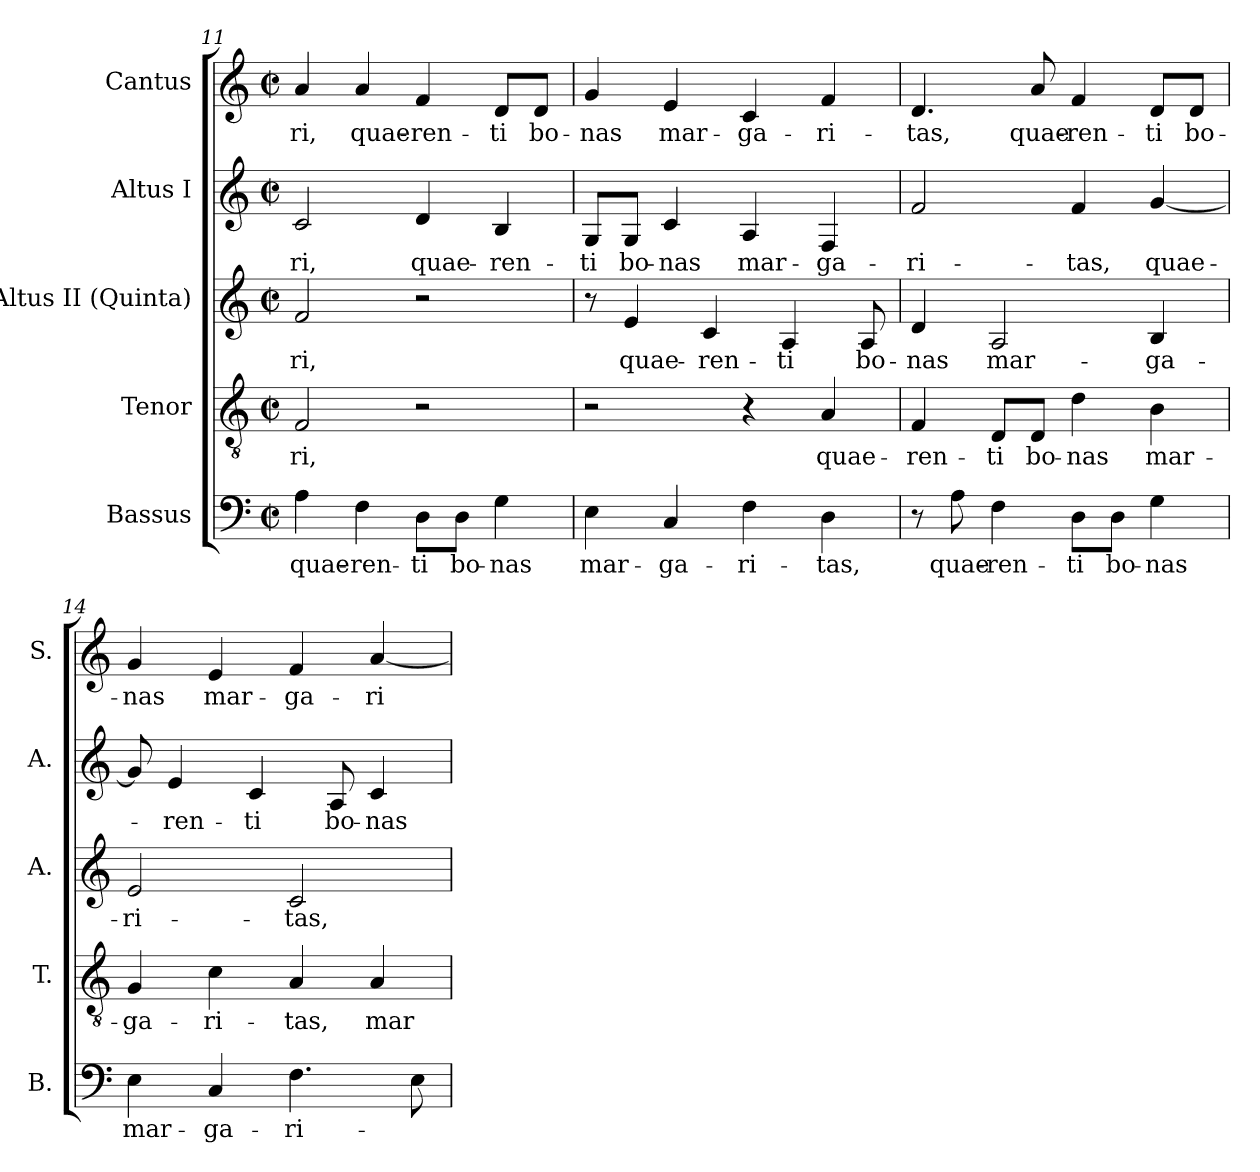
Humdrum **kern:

**kern	**text	**kern	**text	**kern	**text	**kern	**text	**kern	**text
*part5	*part5	*part4	*part4	*part3	*part3	*part2	*part2	*part1	*part1
*staff5	*staff5	*staff4	*staff4	*staff3	*staff3	*staff2	*staff2	*staff1	*staff1
*I"Bassus	*	*I"Tenor	*	*I"Altus II (Quinta)	*	*I"Altus I	*	*I"Cantus	*
*I'B.	*	*I'T.	*	*I'A.	*	*I'A.	*	*I'S.	*
*clefF4	*	*clefGv2	*	*clefG2	*	*clefG2	*	*clefG2	*
*	*	*ITrd7c12	*	*	*	*	*	*	*
*k[]	*	*k[]	*	*k[]	*	*k[]	*	*k[]	*
*C:	*	*C:	*	*C:	*	*C:	*	*C:	*
*M2/2	*	*M2/2	*	*M2/2	*	*M2/2	*	*M2/2	*
*met(c|)	*	*met(c|)	*	*met(c|)	*	*met(c|)	*	*met(c|)	*
=11	=11	=11	=11	=11	=11	=11	=11	=11	=11
!	!LO:LY:b:color=#000000	!	!	!	!	!	!	!	!
!	!	!	!LO:LY:b:color=#000000	!	!	!	!	!	!
!	!	!	!	!	!LO:LY:b:color=#000000	!	!	!	!
!	!	!	!	!	!	!	!LO:LY:b:color=#000000	!	!
!	!	!	!	!	!	!	!	!	!LO:LY:b:color=#000000
4Ai\	quae-	2FFi/	-ri,	2fi/	-ri,	2ci/	-ri,	4ai/	-ri,
!	!LO:LY:b:color=#000000	!	!	!	!	!	!	!	!
!	!	!	!	!	!	!	!	!	!LO:LY:b:color=#000000
4Fi\	-ren-	.	.	.	.	.	.	4ai/	quae-
!	!LO:LY:b:color=#000000	!	!	!	!	!	!	!	!
!	!	!	!	!	!	!	!LO:LY:b:color=#000000	!	!
!	!	!	!	!	!	!	!	!	!LO:LY:b:color=#000000
8Di\L	-ti	2r	.	2r	.	4di/	quae-	4fi/	-ren-
!	!LO:LY:b:color=#000000	!	!	!	!	!	!	!	!
8Di\J	bo-	.	.	.	.	.	.	.	.
!	!LO:LY:b:color=#000000	!	!	!	!	!	!	!	!
!	!	!	!	!	!	!	!LO:LY:b:color=#000000	!	!
!	!	!	!	!	!	!	!	!	!LO:LY:b:color=#000000
4Gi\	-nas	.	.	.	.	4Bi/	-ren-	8di/L	-ti
!	!	!	!	!	!	!	!	!	!LO:LY:b:color=#000000
.	.	.	.	.	.	.	.	8di/J	bo-
=12	=12	=12	=12	=12	=12	=12	=12	=12	=12
!	!LO:LY:b:color=#000000	!	!	!	!	!	!	!	!
!	!	!	!	!	!	!	!LO:LY:b:color=#000000	!	!
!	!	!	!	!	!	!	!	!	!LO:LY:b:color=#000000
4Ei\	mar-	2r	.	8r	.	8Gi/L	-ti	4gi/	-nas
!	!	!	!	!	!LO:LY:b:color=#000000	!	!	!	!
!	!	!	!	!	!	!	!LO:LY:b:color=#000000	!	!
.	.	.	.	4ei/	quae-	8Gi/J	bo-	.	.
!	!LO:LY:b:color=#000000	!	!	!	!	!	!	!	!
!	!	!	!	!	!	!	!LO:LY:b:color=#000000	!	!
!	!	!	!	!	!	!	!	!	!LO:LY:b:color=#000000
4Ci/	-ga-	.	.	.	.	4ci/	-nas	4ei/	mar-
!	!	!	!	!	!LO:LY:b:color=#000000	!	!	!	!
.	.	.	.	4ci/	-ren-	.	.	.	.
!	!LO:LY:b:color=#000000	!	!	!	!	!	!	!	!
!	!	!	!	!	!	!	!LO:LY:b:color=#000000	!	!
!	!	!	!	!	!	!	!	!	!LO:LY:b:color=#000000
4Fi\	-ri-	4r	.	.	.	4Ai/	mar-	4ci/	-ga-
!	!	!	!	!	!LO:LY:b:color=#000000	!	!	!	!
.	.	.	.	4Ai/	-ti	.	.	.	.
!	!LO:LY:b:color=#000000	!	!	!	!	!	!	!	!
!	!	!	!LO:LY:b:color=#000000	!	!	!	!	!	!
!	!	!	!	!	!	!	!LO:LY:b:color=#000000	!	!
!	!	!	!	!	!	!	!	!	!LO:LY:b:color=#000000
4Di\	-tas,	4AAi/	quae-	.	.	4Fi/	-ga-	4fi/	-ri-
!	!	!	!	!	!LO:LY:b:color=#000000	!	!	!	!
.	.	.	.	8Ai/	bo-	.	.	.	.
!!LO:LB:g=z
=13	=13	=13	=13	=13	=13	=13	=13	=13	=13
!	!	!	!LO:LY:b:color=#000000	!	!	!	!	!	!
!	!	!	!	!	!LO:LY:b:color=#000000	!	!	!	!
!	!	!	!	!	!	!	!LO:LY:b:color=#000000	!	!
!	!	!	!	!	!	!	!	!	!LO:LY:b:color=#000000
8r	.	4FFi/	-ren-	4di/	-nas	2fi/	-ri-	4.di/	-tas,
!	!LO:LY:b:color=#000000	!	!	!	!	!	!	!	!
8Ai\	quae-	.	.	.	.	.	.	.	.
!	!LO:LY:b:color=#000000	!	!	!	!	!	!	!	!
!	!	!	!LO:LY:b:color=#000000	!	!	!	!	!	!
!	!	!	!	!	!LO:LY:b:color=#000000	!	!	!	!
4Fi\	-ren-	8DDi/L	-ti	2Ai/	mar-	.	.	.	.
!	!	!	!LO:LY:b:color=#000000	!	!	!	!	!	!
!	!	!	!	!	!	!	!	!	!LO:LY:b:color=#000000
.	.	8DDi/J	bo-	.	.	.	.	8ai/	quae-
!	!LO:LY:b:color=#000000	!	!	!	!	!	!	!	!
!	!	!	!LO:LY:b:color=#000000	!	!	!	!	!	!
!	!	!	!	!	!	!	!LO:LY:b:color=#000000	!	!
!	!	!	!	!	!	!	!	!	!LO:LY:b:color=#000000
8Di\L	-ti	4Di\	-nas	.	.	4fi/	-tas,	4fi/	-ren-
!	!LO:LY:b:color=#000000	!	!	!	!	!	!	!	!
8Di\J	bo-	.	.	.	.	.	.	.	.
!	!LO:LY:b:color=#000000	!	!	!	!	!	!	!	!
!	!	!	!LO:LY:b:color=#000000	!	!	!	!	!	!
!	!	!	!	!	!LO:LY:b:color=#000000	!	!	!	!
!	!	!	!	!	!	!	!LO:LY:b:color=#000000	!	!
!	!	!	!	!	!	!	!	!	!LO:LY:b:color=#000000
4Gi\	-nas	4BBi\	mar-	4Bi/	-ga-	[<4gi/	quae-	8di/L	-ti
!	!	!	!	!	!	!	!	!	!LO:LY:b:color=#000000
.	.	.	.	.	.	.	.	8di/J	bo-
=14	=14	=14	=14	=14	=14	=14	=14	=14	=14
!	!LO:LY:b:color=#000000	!	!	!	!	!	!	!	!
!	!	!	!LO:LY:b:color=#000000	!	!	!	!	!	!
!	!	!	!	!	!LO:LY:b:color=#000000	!	!	!	!
!	!	!	!	!	!	!	!	!	!LO:LY:b:color=#000000
4Ei\	mar-	4GGi/	-ga-	2ei/	-ri-	8gi/]	.	4gi/	-nas
!	!	!	!	!	!	!	!LO:LY:b:color=#000000	!	!
.	.	.	.	.	.	4ei/	-ren-	.	.
!	!LO:LY:b:color=#000000	!	!	!	!	!	!	!	!
!	!	!	!LO:LY:b:color=#000000	!	!	!	!	!	!
!	!	!	!	!	!	!	!	!	!LO:LY:b:color=#000000
4Ci/	-ga-	4Ci\	-ri-	.	.	.	.	4ei/	mar-
!	!	!	!	!	!	!	!LO:LY:b:color=#000000	!	!
.	.	.	.	.	.	4ci/	-ti	.	.
!	!LO:LY:b:color=#000000	!	!	!	!	!	!	!	!
!	!	!	!LO:LY:b:color=#000000	!	!	!	!	!	!
!	!	!	!	!	!LO:LY:b:color=#000000	!	!	!	!
!	!	!	!	!	!	!	!	!	!LO:LY:b:color=#000000
4.Fi\	-ri-	4AAi/	-tas,	2ci/	-tas,	.	.	4fi/	-ga-
!	!	!	!	!	!	!	!LO:LY:b:color=#000000	!	!
.	.	.	.	.	.	8Ai/	bo-	.	.
!	!	!	!LO:LY:b:color=#000000	!	!	!	!	!	!
!	!	!	!	!	!	!	!LO:LY:b:color=#000000	!	!
!	!	!	!	!	!	!	!	!	!LO:LY:b:color=#000000
.	.	4AAi/	mar-	.	.	4ci/	-nas	[<4ai/	-ri-
8Ei\	.	.	.	.	.	.	.	.	.
=	=	=	=	=	=	=	=	=	=
*-	*-	*-	*-	*-	*-	*-	*-	*-	*-
